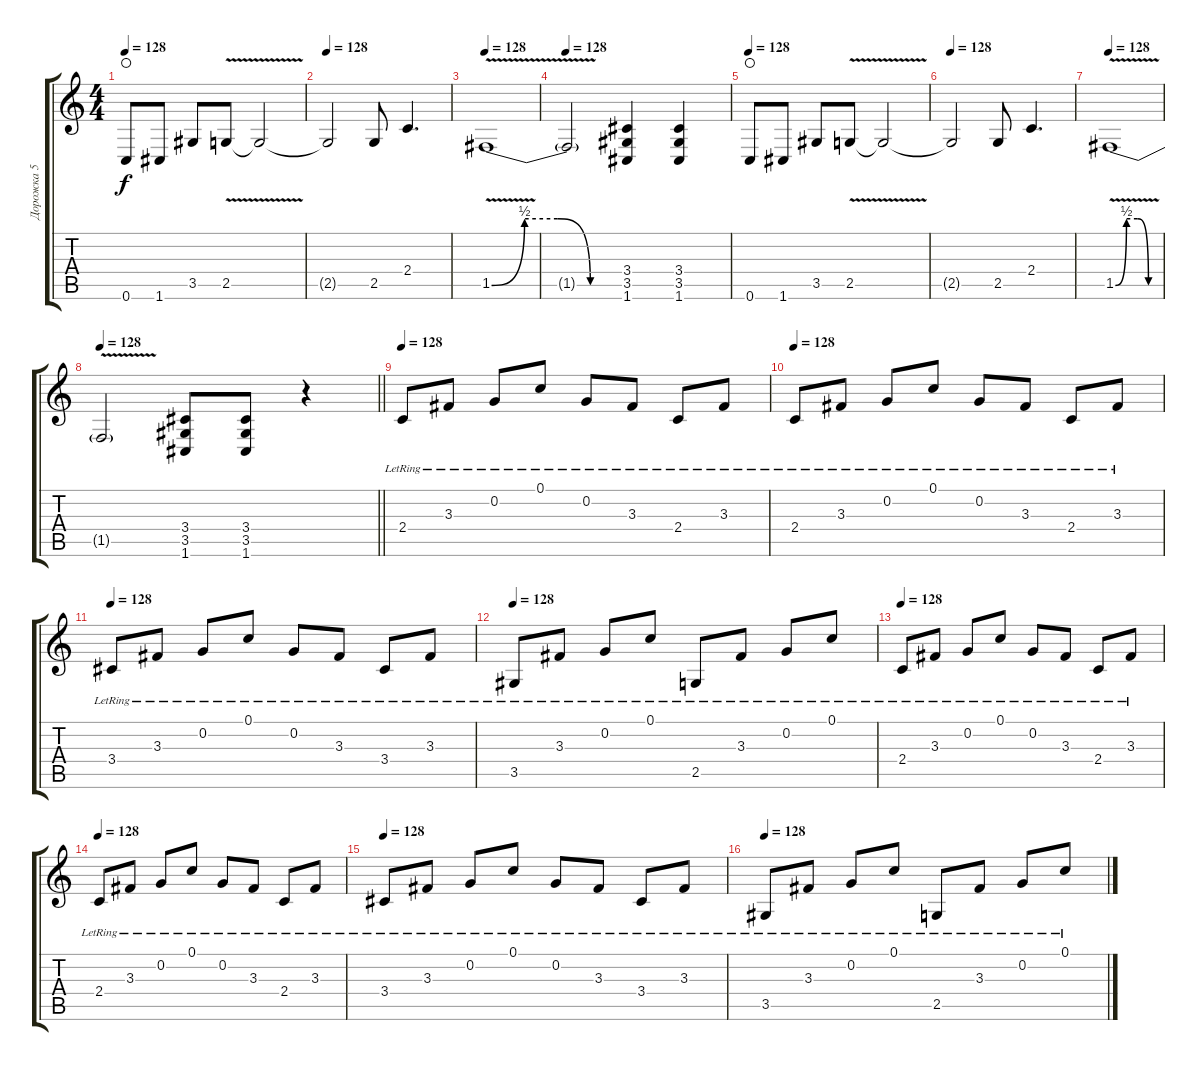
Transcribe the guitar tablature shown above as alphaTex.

\track ("Дорожка 5" "Дорожка 5") {instrument acousticguitarsteel}
\staff {score tabs}
\tuning (C4 G3 Eb3 Bb2 F2 C2) {hide}
\ts (4 4)
\tempo 128
\clef g2
\ks c
0.6.8{dy f balance 8 instrument distortionguitar waho} 1.6.8 3.5.8 2.5{v}.8 2.5{t}.2 |
\tempo 128
2.5{t}.2 2.5.8 2.4.4{d} |
\tempo 128
1.5{be (custom 0 0 15 2 30 2 45 0 60 0) v}.1 |
\tempo 128
1.5{t}.2 (3.4 3.5 1.6).4{instrument distortionguitar} (3.4 3.5 1.6).4 |
\tempo 128
0.6.8{instrument distortionguitar waho} 1.6.8 3.5.8 2.5{v}.8 2.5{t}.2 |
\tempo 128
2.5{t}.2 2.5.8 2.4.4{d} |
\tempo 128
1.5{be (custom 0 0 15 2 30 2 45 0 60 0) v}.1 |
\tempo 128
\barLineRight lightlight
1.5{t}.2 (3.4 3.5 1.6).8{instrument distortionguitar} (3.4 3.5 1.6).8 r.4 |
\tempo 128
2.4{lr}.8{balance 8 instrument acousticguitarsteel} 3.3{lr}.8 0.2{lr}.8 0.1{lr}.8 0.2{lr}.8 3.3{lr}.8 2.4{lr}.8 3.3{lr}.8 |
\tempo 128
2.4{lr}.8 3.3{lr}.8 0.2{lr}.8 0.1{lr}.8 0.2{lr}.8 3.3{lr}.8 2.4{lr}.8 3.3{lr}.8 |
\tempo 128
3.4{lr}.8 3.3{lr}.8 0.2{lr}.8 0.1{lr}.8 0.2{lr}.8 3.3{lr}.8 3.4{lr}.8 3.3{lr}.8 |
\tempo 128
3.5{lr}.8 3.3{lr}.8 0.2{lr}.8 0.1{lr}.8 2.5{lr}.8 3.3{lr}.8 0.2{lr}.8 0.1{lr}.8 |
\tempo 128
2.4{lr}.8 3.3{lr}.8 0.2{lr}.8 0.1{lr}.8 0.2{lr}.8 3.3{lr}.8 2.4{lr}.8 3.3{lr}.8 |
\tempo 128
2.4{lr}.8 3.3{lr}.8 0.2{lr}.8 0.1{lr}.8 0.2{lr}.8 3.3{lr}.8 2.4{lr}.8 3.3{lr}.8 |
\tempo 128
3.4{lr}.8 3.3{lr}.8 0.2{lr}.8 0.1{lr}.8 0.2{lr}.8 3.3{lr}.8 3.4{lr}.8 3.3{lr}.8 |
\tempo 128
3.5{lr}.8 3.3{lr}.8 0.2{lr}.8 0.1{lr}.8 2.5{lr}.8 3.3{lr}.8 0.2{lr}.8 0.1{lr}.8
